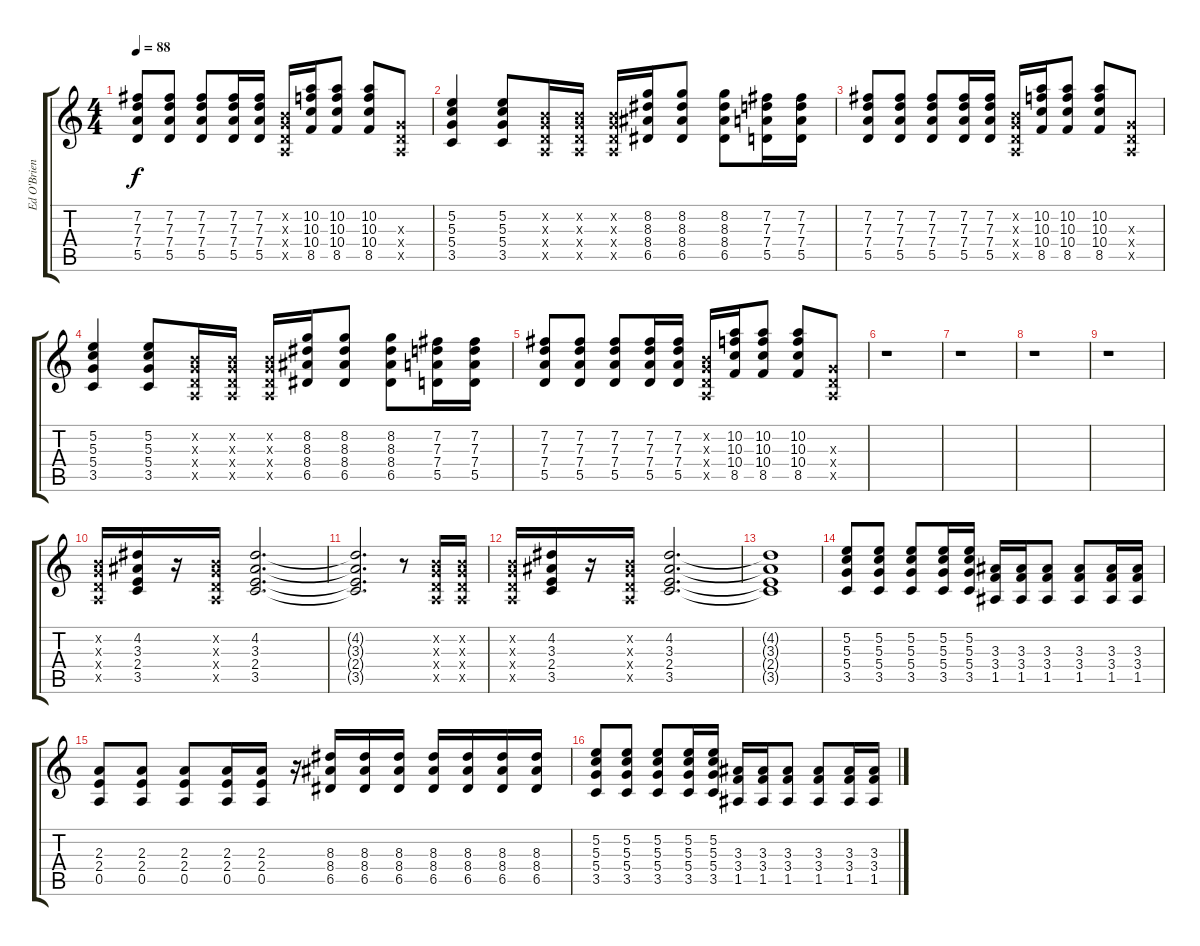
\track ("Ed O'Brien" "Ed O'Brien") {instrument electricguitarjazz}
\staff {score tabs}
\tuning (E4 B3 G3 D3 A2 E2) {hide}
\ts (4 4)
\tempo 88
\clef g2
\ks c
(7.2 7.3 7.4 5.5).8{dy f} (7.2 7.3 7.4 5.5).8 (7.2 7.3 7.4 5.5).8 (7.2 7.3 7.4 5.5).16 (7.2 7.3 7.4 5.5).16 (0.2{x} 0.3{x} 0.4{x} 0.5{x}).16 (10.2 10.3 10.4 8.5).16 (10.2 10.3 10.4 8.5).8 (10.2 10.3 10.4 8.5).8 (0.3{x} 0.4{x} 0.5{x}).8 |
(5.2 5.3 5.4 3.5).4 (5.2 5.3 5.4 3.5).8 (0.2{x} 0.3{x} 0.4{x} 0.5{x}).16 (0.2{x} 0.3{x} 0.4{x} 0.5{x}).16 (0.2{x} 0.3{x} 0.4{x} 0.5{x}).16 (8.2 8.3 8.4 6.5).16 (8.2 8.3 8.4 6.5).8 (8.2 8.3 8.4 6.5).8 (7.2 7.3 7.4 5.5).16 (7.2 7.3 7.4 5.5).16 |
(7.2 7.3 7.4 5.5).8 (7.2 7.3 7.4 5.5).8 (7.2 7.3 7.4 5.5).8 (7.2 7.3 7.4 5.5).16 (7.2 7.3 7.4 5.5).16 (0.2{x} 0.3{x} 0.4{x} 0.5{x}).16 (10.2 10.3 10.4 8.5).16 (10.2 10.3 10.4 8.5).8 (10.2 10.3 10.4 8.5).8 (0.3{x} 0.4{x} 0.5{x}).8 |
(5.2 5.3 5.4 3.5).4 (5.2 5.3 5.4 3.5).8 (0.2{x} 0.3{x} 0.4{x} 0.5{x}).16 (0.2{x} 0.3{x} 0.4{x} 0.5{x}).16 (0.2{x} 0.3{x} 0.4{x} 0.5{x}).16 (8.2 8.3 8.4 6.5).16 (8.2 8.3 8.4 6.5).8 (8.2 8.3 8.4 6.5).8 (7.2 7.3 7.4 5.5).16 (7.2 7.3 7.4 5.5).16 |
(7.2 7.3 7.4 5.5).8 (7.2 7.3 7.4 5.5).8 (7.2 7.3 7.4 5.5).8 (7.2 7.3 7.4 5.5).16 (7.2 7.3 7.4 5.5).16 (0.2{x} 0.3{x} 0.4{x} 0.5{x}).16 (10.2 10.3 10.4 8.5).16 (10.2 10.3 10.4 8.5).8 (10.2 10.3 10.4 8.5).8 (0.3{x} 0.4{x} 0.5{x}).8 |
r.1 |
r.1 |
r.1 |
r.1 |
(0.2{x} 0.3{x} 0.4{x} 0.5{x}).16 (4.2 3.3 2.4 3.5).16 r.16 (0.2{x} 0.3{x} 0.4{x} 0.5{x}).16 (4.2 3.3 2.4 3.5).2{d} |
(4.2{t} 3.3{t} 2.4{t} 3.5{t}).2{d} r.8 (0.2{x} 0.3{x} 0.4{x} 0.5{x}).16 (0.2{x} 0.3{x} 0.4{x} 0.5{x}).16 |
(0.2{x} 0.3{x} 0.4{x} 0.5{x}).16 (4.2 3.3 2.4 3.5).16 r.16 (0.2{x} 0.3{x} 0.4{x} 0.5{x}).16 (4.2 3.3 2.4 3.5).2{d} |
(4.2{t} 3.3{t} 2.4{t} 3.5{t}).1 |
(5.2 5.3 5.4 3.5).8 (5.2 5.3 5.4 3.5).8 (5.2 5.3 5.4 3.5).8 (5.2 5.3 5.4 3.5).16 (5.2 5.3 5.4 3.5).16 (3.3 3.4 1.5).16 (3.3 3.4 1.5).16 (3.3 3.4 1.5).8 (3.3 3.4 1.5).8 (3.3 3.4 1.5).16 (3.3 3.4 1.5).16 |
(2.3 2.4 0.5).8 (2.3 2.4 0.5).8 (2.3 2.4 0.5).8 (2.3 2.4 0.5).16 (2.3 2.4 0.5).16 r.16 (8.3 8.4 6.5).16 (8.3 8.4 6.5).16 (8.3 8.4 6.5).16 (8.3 8.4 6.5).16 (8.3 8.4 6.5).16 (8.3 8.4 6.5).16 (8.3 8.4 6.5).16 |
(5.2 5.3 5.4 3.5).8 (5.2 5.3 5.4 3.5).8 (5.2 5.3 5.4 3.5).8 (5.2 5.3 5.4 3.5).16 (5.2 5.3 5.4 3.5).16 (3.3 3.4 1.5).16 (3.3 3.4 1.5).16 (3.3 3.4 1.5).8 (3.3 3.4 1.5).8 (3.3 3.4 1.5).16 (3.3 3.4 1.5).16
